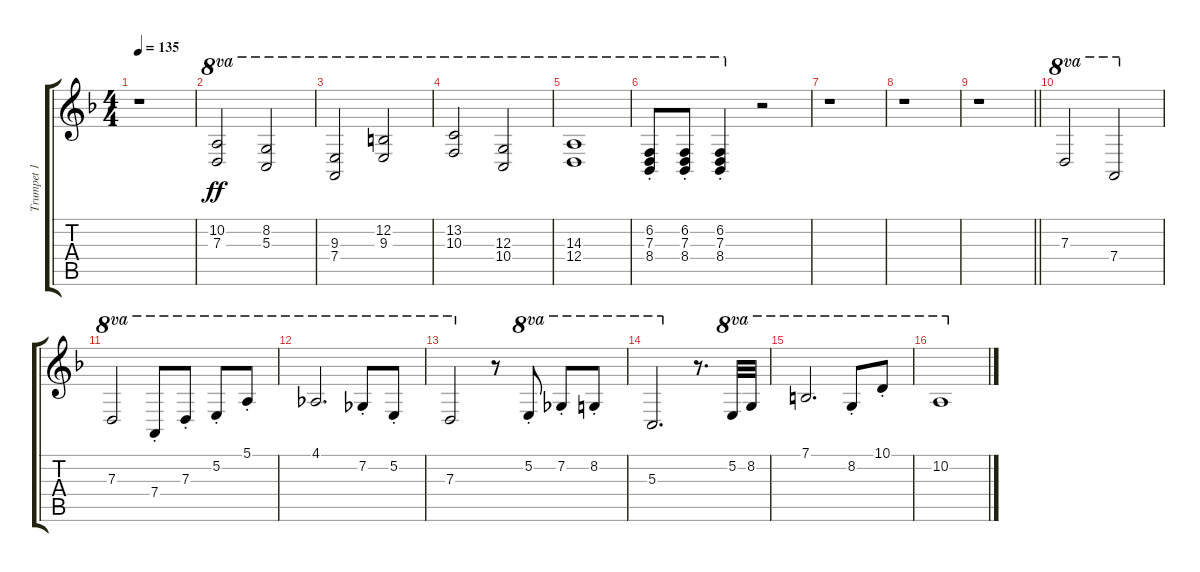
\track ("Trumpet 1" "Trumpet 1") {instrument trumpet}
\staff {score tabs}
\tuning (E4 B3 G3 D3 A2 E2) {hide}
\ts (4 4)
\tempo 135
\clef g2
\ks f
r.1{dy ff} |
(10.2 7.3).2{ot 8va} (8.2 5.3).2{ot 8va} |
(9.3 7.4).2{ot 8va} (12.2 9.3).2{ot 8va} |
(13.2 10.3).2{ot 8va} (12.3 10.4).2{ot 8va} |
(14.3 12.4).1{ot 8va} |
(6.2{st} 7.3{st} 8.4{st}).8{ot 8va} (6.2{st} 7.3{st} 8.4{st}).8{ot 8va} (6.2{st} 7.3{st} 8.4{st}).4{ot 8va} r.2 |
r.1 |
r.1 |
\barLineRight lightlight
r.1 |
7.3.2{ot 8va} 7.4.2{ot 8va} |
7.3.2{ot 8va} 7.4{st}.8{ot 8va} 7.3{st}.8{ot 8va} 5.2{st}.8{ot 8va} 5.1{st}.8{ot 8va} |
4.1.2{d ot 8va} 7.2{st}.8{ot 8va} 5.2{st}.8{ot 8va} |
7.3.2{ot 8va} r.8 5.2{st}.8{ot 8va} 7.2{st}.8{ot 8va} 8.2{st}.8{ot 8va} |
5.3.2{d ot 8va} r.8{d} 5.2.32{ot 8va} 8.2.32{ot 8va} |
7.1.2{d ot 8va} 8.2{st}.8{ot 8va} 10.1{st}.8{ot 8va} |
10.2.1{ot 8va}
